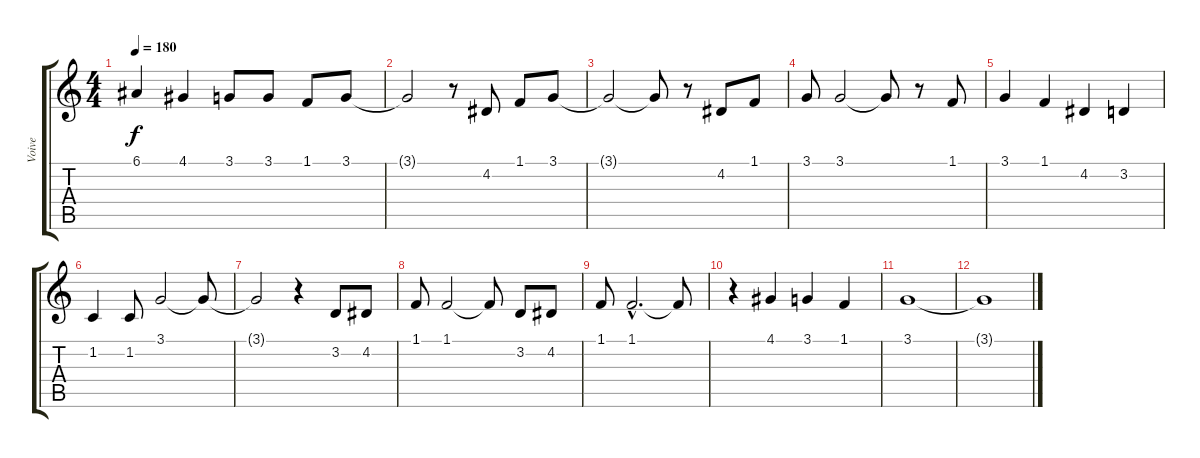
\track ("Voive" "Voive") {instrument lead8bassandlead}
\staff {score tabs}
\tuning (E4 B3 G3 D3 A2 E2) {hide}
\ts (4 4)
\tempo 180
\clef g2
\ks c
6.1.4{dy f} 4.1.4 3.1.8 3.1.8 1.1.8 3.1.8 |
3.1{t}.2 r.8 4.2.8 1.1.8 3.1.8 |
3.1{t}.2 3.1{t}.8 r.8 4.2.8 1.1.8 |
3.1.8 3.1.2 3.1{t}.8 r.8 1.1.8 |
3.1.4 1.1.4 4.2.4 3.2.4 |
1.2.4 1.2.8 3.1.2 3.1{t}.8 |
3.1{t}.2 r.4 3.2.8 4.2.8 |
1.1.8 1.1.2 1.1{t}.8 3.2.8 4.2.8 |
1.1.8 1.1{hac}.2{d} 1.1{t}.8 |
r.4 4.1.4 3.1.4 1.1.4 |
3.1.1 |
3.1{t}.1
